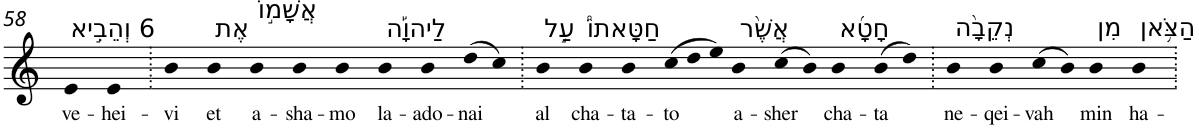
**kern	**text
*part1	*part1
*staff1	*staff1
*I"Piano	*
*I'Pno	*
!!LO:PB:g=z
*clefG2	*
*k[]	*
=58	=58
!LO:TX:a:t=6 וְהֵבִ֣יא	!
!	!LO:LY:b
4e	ve-
!	!LO:LY:b
4e	-hei-
=59.	=59.
!	!LO:LY:b
4b	-vi
!LO:TX:a:t=אֶת	!
!	!LO:LY:b
4b	et
!LO:TX:a:t=אֲשָׁמ֣וֹ	!
!	!LO:LY:b
4b	a-
!	!LO:LY:b
4b	-sha-
!	!LO:LY:b
4b	-mo
!LO:TX:a:t=לַיהוָ֡ה	!
!	!LO:LY:b
4b	la-
!	!LO:LY:b
4b	-ado-
!	!LO:LY:b
(>8dd	-nai
8cc)	.
=60.	=60.
!LO:TX:a:t=עַ֣ל	!
!	!LO:LY:b
4b	al
!LO:TX:a:t=חַטָּאתוֹ֩	!
!	!LO:LY:b
4b	cha-
!	!LO:LY:b
4b	-ta-
*Xtuplet	*
!	!LO:LY:b
(>12cc	-to
12dd	.
12ee)	.
!LO:TX:a:t=אֲשֶׁ֨ר	!
!	!LO:LY:b
4b	a-
!	!LO:LY:b
(>8cc	-sher
8b)	.
!LO:TX:a:t=חָטָ֜א	!
!	!LO:LY:b
4b	cha-
!	!LO:LY:b
(>8b	-ta
8dd)	.
=61.	=61.
!LO:TX:a:t=נְקֵבָ֨ה	!
!	!LO:LY:b
4b	ne-
!	!LO:LY:b
4b	-qei-
!	!LO:LY:b
(>8cc	-vah
8b)	.
!LO:TX:a:t=מִן	!
!	!LO:LY:b
4b	min
!LO:TX:a:t=הַצֹּ֥אן	!
!	!LO:LY:b
4b	ha-
=.	=.
*-	*-
